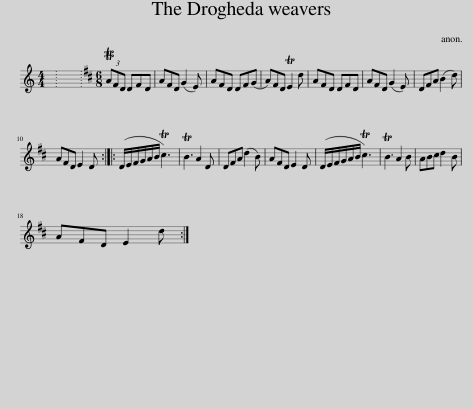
X:1
L:1/8
M:4/4
I:linebreak $
K:C
V:1 treble
V:1
 x8 | x8 |[K:D][M:6/8] (3TAFD DFD | AFD (G2 E) | AFD DF(G | %5
 A)FD TE2 d | AFD DFD | AFD (G2 E) | DFA (B2 d) |$ AFD E2 D :: %10
 (D/E/F/G/A/B/ Tc3) | TB3 A2 D | DFA (d2 B) | AFD E2 D | (D/E/F/G/A/B/ Tc3) | %15
 TB3 A2 B | ABc d2 B |$ AFD E2 d :| %18
